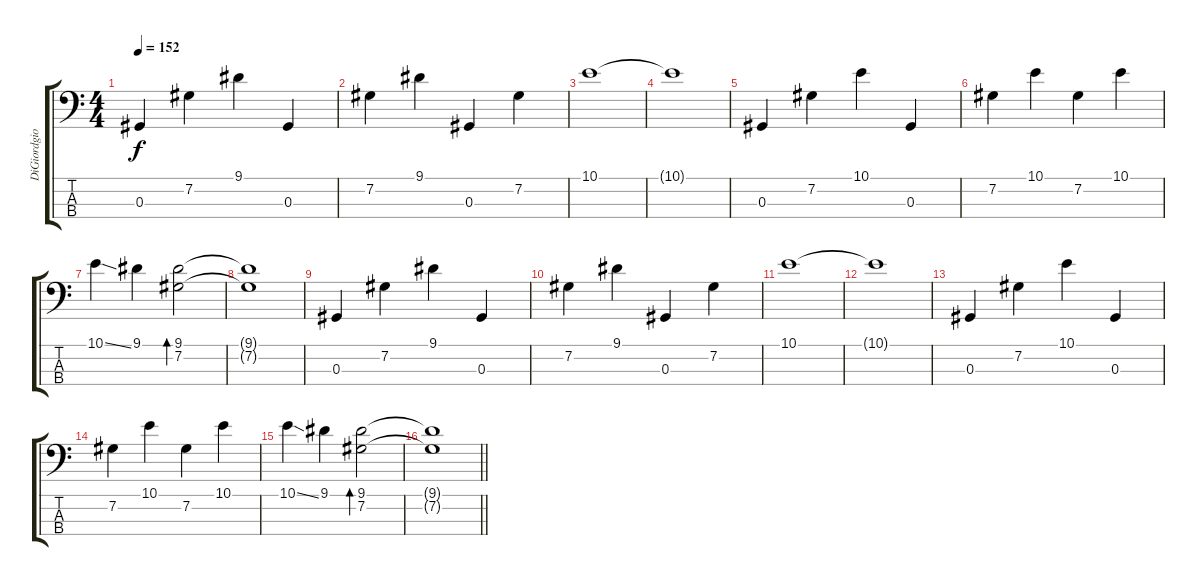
\track ("DiGiordgio" "DiGiordgio") {instrument slapbass2}
\staff {score tabs}
\tuning (Gb2 Db2 Ab1 Eb1) {hide}
\ts (4 4)
\tempo 152
\clef f4
\ks c
0.3.4{dy f} 7.2.4 9.1.4 0.3.4 |
7.2.4 9.1.4 0.3.4 7.2.4 |
10.1.1 |
10.1{t}.1 |
0.3.4 7.2.4 10.1.4 0.3.4 |
7.2.4 10.1.4 7.2.4 10.1.4 |
10.1{ss}.4 9.1.4 (9.1 7.2).2{bd 120} |
(9.1{t} 7.2{t}).1 |
0.3.4 7.2.4 9.1.4 0.3.4 |
7.2.4 9.1.4 0.3.4 7.2.4 |
10.1.1 |
10.1{t}.1 |
0.3.4 7.2.4 10.1.4 0.3.4 |
7.2.4 10.1.4 7.2.4 10.1.4 |
10.1{ss}.4 9.1.4 (9.1 7.2).2{bd 120} |
\barLineRight lightlight
(9.1{t} 7.2{t}).1
